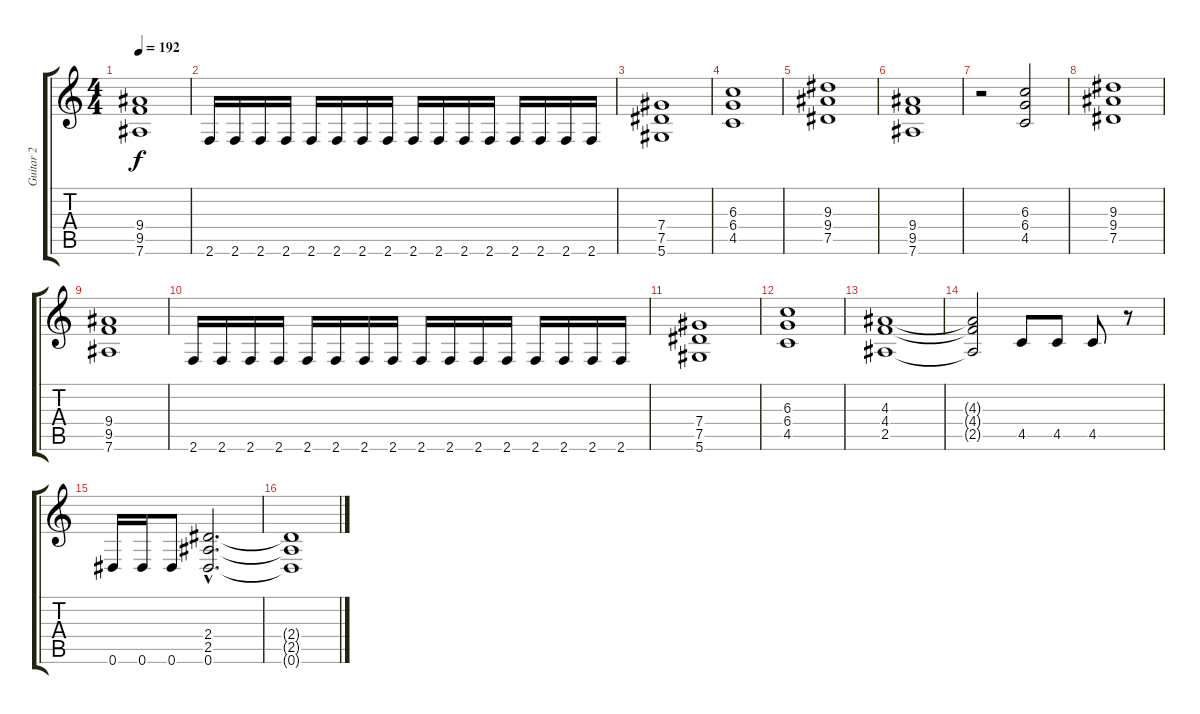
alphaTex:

\track ("Guitar 2" "Guitar 2") {instrument distortionguitar}
\staff {score tabs}
\tuning (Eb4 Bb3 Gb3 Db3 Ab2 Eb2) {hide}
\ts (4 4)
\tempo 192
\clef g2
\ks c
(9.4 9.5 7.6).1{dy f} |
2.6.16 2.6.16 2.6.16 2.6.16 2.6.16 2.6.16 2.6.16 2.6.16 2.6.16 2.6.16 2.6.16 2.6.16 2.6.16 2.6.16 2.6.16 2.6.16 |
(7.4 7.5 5.6).1 |
(6.3 6.4 4.5).1 |
(9.3 9.4 7.5).1 |
(9.4 9.5 7.6).1 |
\section ("" "")
r.2 (6.3 6.4 4.5).2 |
(9.3 9.4 7.5).1 |
(9.4 9.5 7.6).1 |
2.6.16 2.6.16 2.6.16 2.6.16 2.6.16 2.6.16 2.6.16 2.6.16 2.6.16 2.6.16 2.6.16 2.6.16 2.6.16 2.6.16 2.6.16 2.6.16 |
(7.4 7.5 5.6).1 |
(6.3 6.4 4.5).1 |
(4.3 4.4 2.5).1 |
(4.3{t} 4.4{t} 2.5{t}).2 4.5.8 4.5.8 4.5.8 r.8 |
\section ("" "")
0.6.16 0.6.16 0.6.8 (2.4{hac} 2.5{hac} 0.6{hac}).2{d} |
(2.4{t} 2.5{t} 0.6{t}).1
